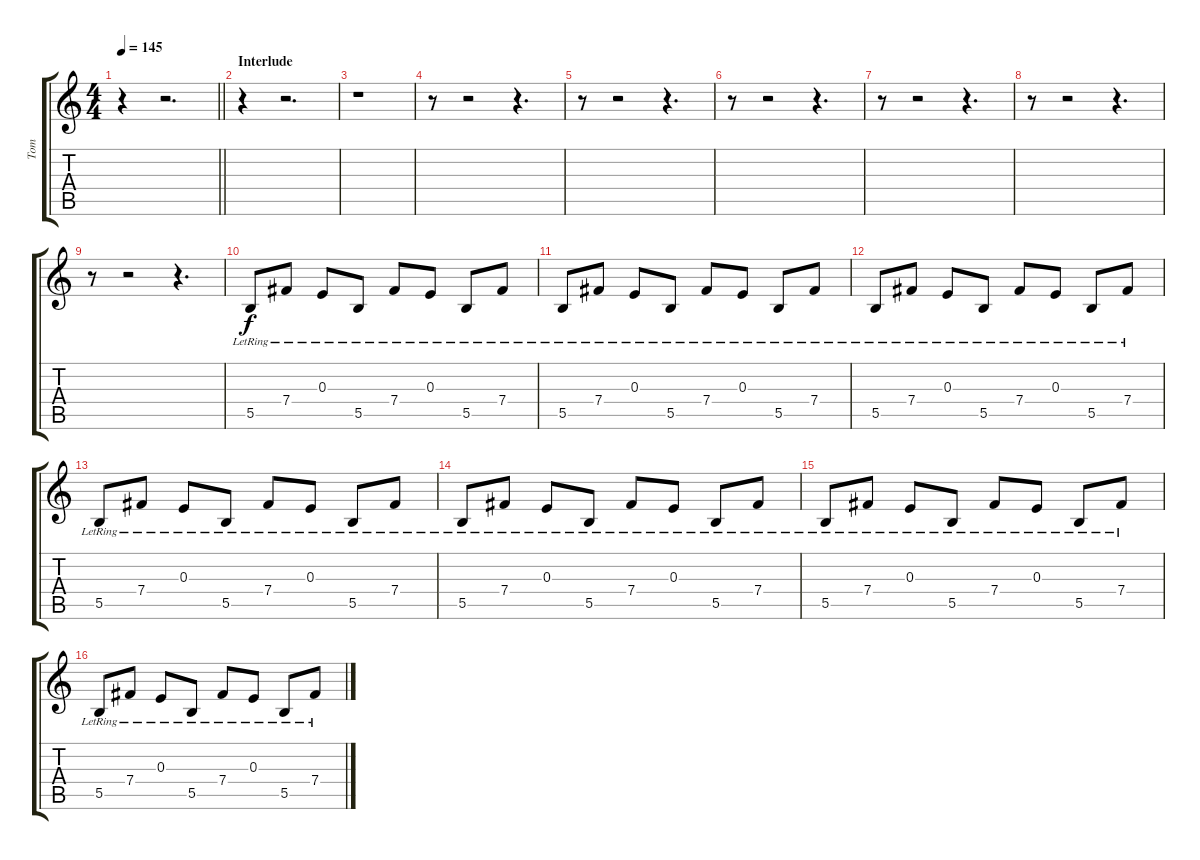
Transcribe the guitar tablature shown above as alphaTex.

\track ("Tom" "Tom") {instrument electricguitarclean}
\staff {score tabs}
\tuning (Db4 A3 E3 B2 Gb2 Db2) {hide}
\ts (4 4)
\tempo 145
\clef g2
\barLineRight lightlight
\ks c
r.4{dy f} r.2{d} |
\section ("" "Interlude")
r.4 r.2{d} |
r.1 |
r.8 r.2 r.4{d} |
r.8 r.2 r.4{d} |
r.8 r.2 r.4{d} |
r.8 r.2 r.4{d} |
r.8 r.2 r.4{d} |
r.8 r.2 r.4{d} |
5.5{lr}.8 7.4{lr}.8 0.3{lr}.8 5.5{lr}.8 7.4{lr}.8 0.3{lr}.8 5.5{lr}.8 7.4{lr}.8 |
5.5{lr}.8 7.4{lr}.8 0.3{lr}.8 5.5{lr}.8 7.4{lr}.8 0.3{lr}.8 5.5{lr}.8 7.4{lr}.8 |
5.5{lr}.8 7.4{lr}.8 0.3{lr}.8 5.5{lr}.8 7.4{lr}.8 0.3{lr}.8 5.5{lr}.8 7.4{lr}.8 |
5.5{lr}.8 7.4{lr}.8 0.3{lr}.8 5.5{lr}.8 7.4{lr}.8 0.3{lr}.8 5.5{lr}.8 7.4{lr}.8 |
5.5{lr}.8 7.4{lr}.8 0.3{lr}.8 5.5{lr}.8 7.4{lr}.8 0.3{lr}.8 5.5{lr}.8 7.4{lr}.8 |
5.5{lr}.8 7.4{lr}.8 0.3{lr}.8 5.5{lr}.8 7.4{lr}.8 0.3{lr}.8 5.5{lr}.8 7.4{lr}.8 |
5.5{lr}.8 7.4{lr}.8 0.3{lr}.8 5.5{lr}.8 7.4{lr}.8 0.3{lr}.8 5.5{lr}.8 7.4{lr}.8
